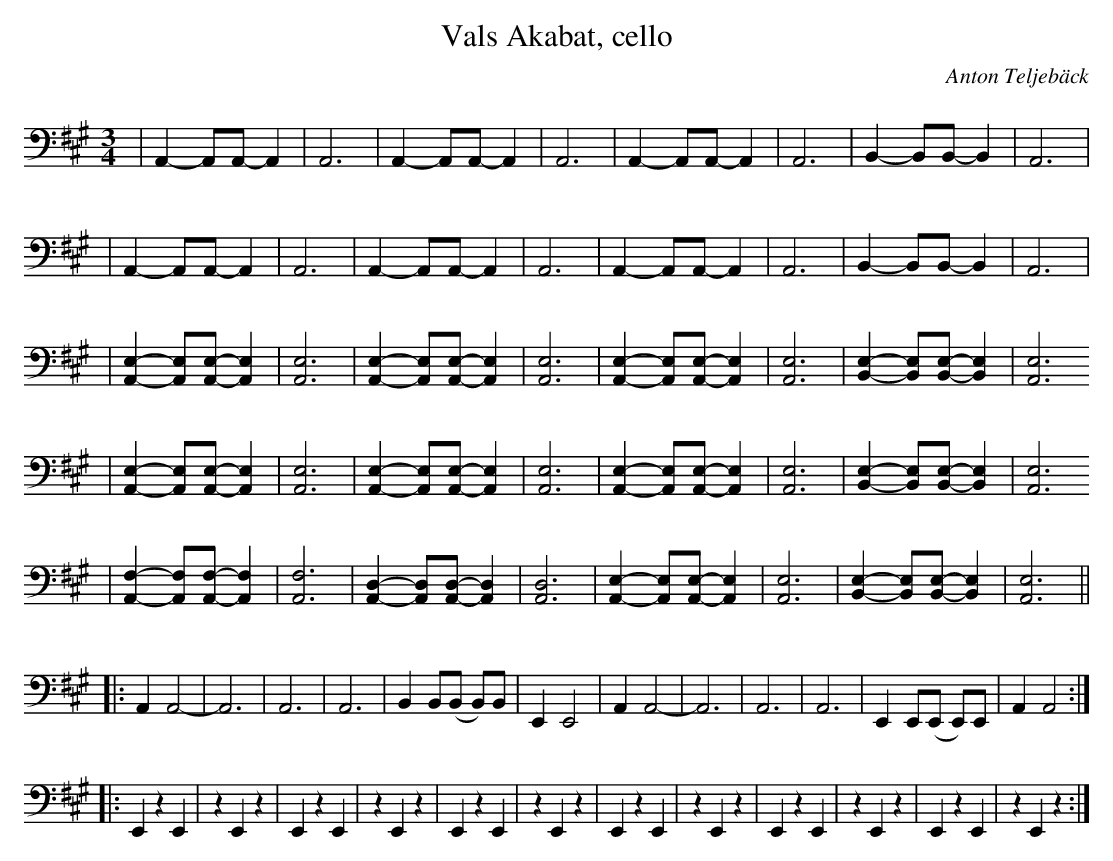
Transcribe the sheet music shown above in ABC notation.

X:1
T:Vals Akabat, cello
C: Anton Teljebäck
M:3/4
L:1/8
K:A
|A,,2- A,,A,,- A,,2 | A,,6 |A,,2- A,,A,,- A,,2 | A,,6 |A,,2- A,,A,,- A,,2 | A,,6 | B,,2- B,,B,,- B,,2 | A,,6 |
|A,,2- A,,A,,- A,,2 | A,,6 |A,,2- A,,A,,- A,,2 | A,,6 |A,,2- A,,A,,- A,,2 | A,,6 | B,,2- B,,B,,- B,,2 | A,,6 |
|[A,,E,]2- [A,,E,][A,,E,]- [A,,E,]2 | [A,,E,]6 |[A,,E,]2- [A,,E,][A,,E,]- [A,,E,]2 | [A,,E,]6 |[A,,E,]2- [A,,E,][A,,E,]- [A,,E,]2 | [A,,E,]6 |[B,,E,]2- [B,,E,][B,,E,]- [B,,E,]2 | [A,,E,]6
|[A,,E,]2- [A,,E,][A,,E,]- [A,,E,]2 | [A,,E,]6 |[A,,E,]2- [A,,E,][A,,E,]- [A,,E,]2 | [A,,E,]6 |[A,,E,]2- [A,,E,][A,,E,]- [A,,E,]2 | [A,,E,]6 |[B,,E,]2- [B,,E,][B,,E,]- [B,,E,]2 | [A,,E,]6
|[A,,F,]2- [A,,F,][A,,F,]- [A,,F,]2 | [A,,F,]6 |[A,,D,]2- [A,,D,][A,,D,]- [A,,D,]2 | [A,,D,]6 |[A,,E,]2- [A,,E,][A,,E,]- [A,,E,]2 | [A,,E,]6 |[B,,E,]2- [B,,E,][B,,E,]- [B,,E,]2 | [A,,E,]6 ||
|: A,,2 A,,4- | A,,6 | A,,6 | A,,6 |  B,,2 B,,(B,, B,,)B,, | E,,2 E,,4 |A,,2 A,,4- | A,,6 | A,,6 | A,,6 |  E,,2 E,,(E,, E,,)E,, | A,,2 A,,4 :|
||
|: E,,2 z2 E,,2 | z2 E,,2 z2 | E,,2 z2 E,,2 | z2 E,,2 z2 | E,,2 z2 E,,2 | z2 E,,2 z2 | E,,2 z2 E,,2 | z2 E,,2 z2 | E,,2 z2 E,,2 | z2 E,,2 z2 | E,,2 z2 E,,2 | z2 E,,2 z2 :|
